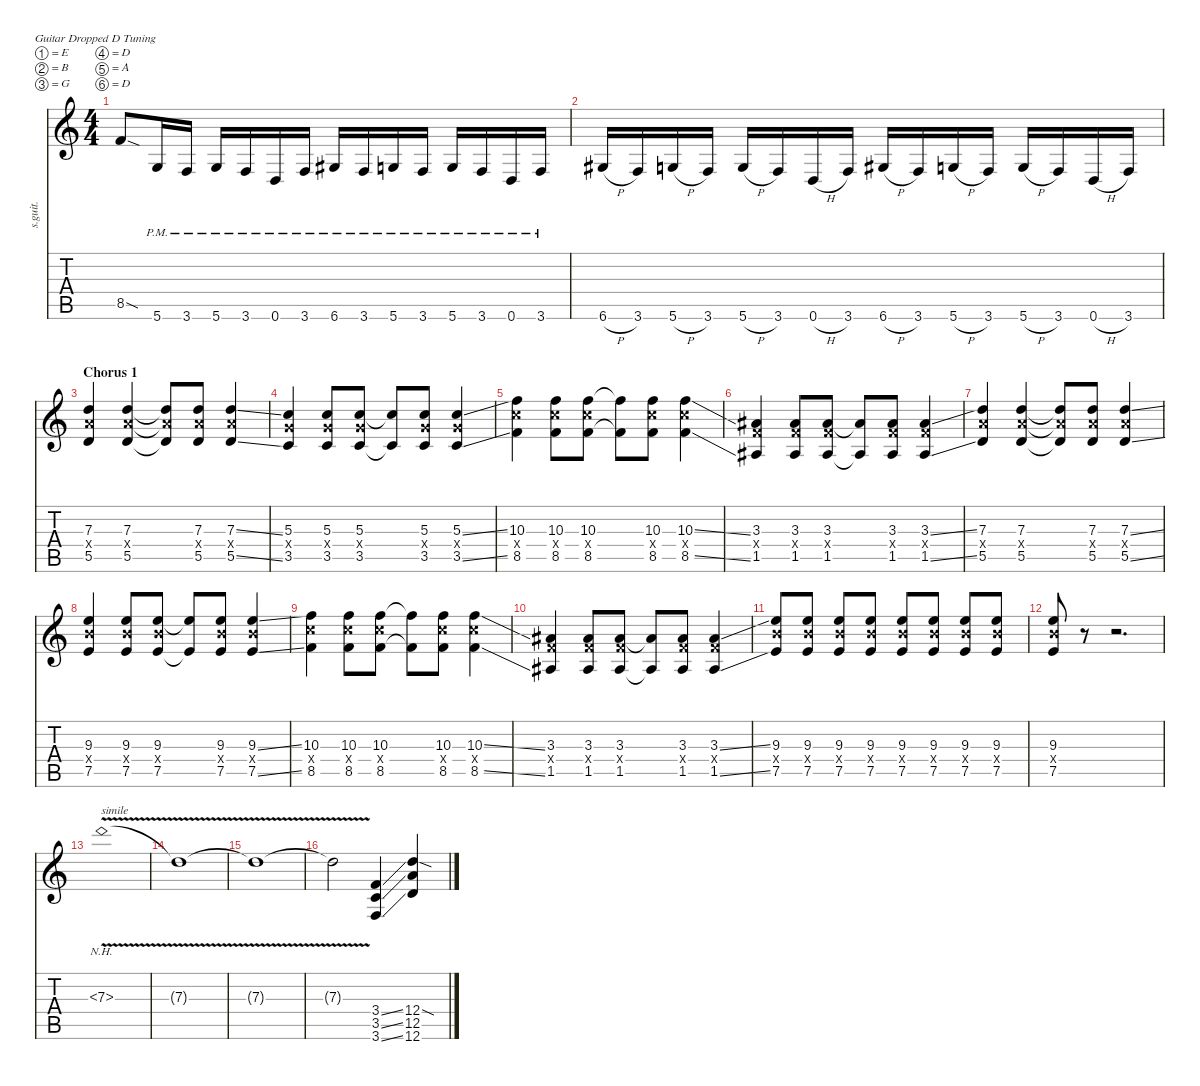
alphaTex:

\defaultSystemsLayout 4
\hideDynamics
\bracketExtendMode nobrackets
\track ("Lead - Synyster Gates" "s.guit.") {instrument distortionguitar}
\staff {score tabs}
\tuning (E4 B3 G3 D3 A2 D2)
\ts (4 4)
\tempo (130 hide)
\clef g2
\ks c
8.5{sod}.8{lyrics (0 "") lyrics (1 "") lyrics (2 "") lyrics (3 "") lyrics (4 "") dy f} 5.6{pm}.16{lyrics (0 "") lyrics (1 "") lyrics (2 "") lyrics (3 "") lyrics (4 "")} 3.6{pm}.16{lyrics (0 "") lyrics (1 "") lyrics (2 "") lyrics (3 "") lyrics (4 "")} 5.6{pm}.16{lyrics (0 "") lyrics (1 "") lyrics (2 "") lyrics (3 "") lyrics (4 "")} 3.6{pm}.16{lyrics (0 "") lyrics (1 "") lyrics (2 "") lyrics (3 "") lyrics (4 "")} 0.6{pm}.16{lyrics (0 "") lyrics (1 "") lyrics (2 "") lyrics (3 "") lyrics (4 "")} 3.6{pm}.16{lyrics (0 "") lyrics (1 "") lyrics (2 "") lyrics (3 "") lyrics (4 "")} 6.6{pm acc #}.16{lyrics (0 "") lyrics (1 "") lyrics (2 "") lyrics (3 "") lyrics (4 "")} 3.6{pm}.16{lyrics (0 "") lyrics (1 "") lyrics (2 "") lyrics (3 "") lyrics (4 "")} 5.6{pm}.16{lyrics (0 "") lyrics (1 "") lyrics (2 "") lyrics (3 "") lyrics (4 "")} 3.6{pm}.16{lyrics (0 "") lyrics (1 "") lyrics (2 "") lyrics (3 "") lyrics (4 "")} 5.6{pm}.16{lyrics (0 "") lyrics (1 "") lyrics (2 "") lyrics (3 "") lyrics (4 "")} 3.6{pm}.16{lyrics (0 "") lyrics (1 "") lyrics (2 "") lyrics (3 "") lyrics (4 "")} 0.6{pm}.16{lyrics (0 "") lyrics (1 "") lyrics (2 "") lyrics (3 "") lyrics (4 "")} 3.6{pm}.16{lyrics (0 "") lyrics (1 "") lyrics (2 "") lyrics (3 "") lyrics (4 "")} |
6.6{h acc #}.16{lyrics (0 "") lyrics (1 "") lyrics (2 "") lyrics (3 "") lyrics (4 "")} 3.6.16{lyrics (0 "") lyrics (1 "") lyrics (2 "") lyrics (3 "") lyrics (4 "")} 5.6{h}.16{lyrics (0 "") lyrics (1 "") lyrics (2 "") lyrics (3 "") lyrics (4 "")} 3.6.16{lyrics (0 "") lyrics (1 "") lyrics (2 "") lyrics (3 "") lyrics (4 "")} 5.6{h}.16{lyrics (0 "") lyrics (1 "") lyrics (2 "") lyrics (3 "") lyrics (4 "")} 3.6.16{lyrics (0 "") lyrics (1 "") lyrics (2 "") lyrics (3 "") lyrics (4 "")} 0.6{h}.16{lyrics (0 "") lyrics (1 "") lyrics (2 "") lyrics (3 "") lyrics (4 "")} 3.6.16{lyrics (0 "") lyrics (1 "") lyrics (2 "") lyrics (3 "") lyrics (4 "")} 6.6{h acc #}.16{lyrics (0 "") lyrics (1 "") lyrics (2 "") lyrics (3 "") lyrics (4 "")} 3.6.16{lyrics (0 "") lyrics (1 "") lyrics (2 "") lyrics (3 "") lyrics (4 "")} 5.6{h}.16{lyrics (0 "") lyrics (1 "") lyrics (2 "") lyrics (3 "") lyrics (4 "")} 3.6.16{lyrics (0 "") lyrics (1 "") lyrics (2 "") lyrics (3 "") lyrics (4 "")} 5.6{h}.16{lyrics (0 "") lyrics (1 "") lyrics (2 "") lyrics (3 "") lyrics (4 "")} 3.6.16{lyrics (0 "") lyrics (1 "") lyrics (2 "") lyrics (3 "") lyrics (4 "")} 0.6{h}.16{lyrics (0 "") lyrics (1 "") lyrics (2 "") lyrics (3 "") lyrics (4 "")} 3.6.16{lyrics (0 "") lyrics (1 "") lyrics (2 "") lyrics (3 "") lyrics (4 "")} |
\section ("" "Chorus 1")
(7.3 7.4{x} 5.5).4{lyrics (0 "") lyrics (1 "") lyrics (2 "") lyrics (3 "") lyrics (4 "")} (7.3 7.4{x} 5.5).4{lyrics (0 "") lyrics (1 "") lyrics (2 "") lyrics (3 "") lyrics (4 "")} (7.3{t} 5.5{t} 7.4{x t}).8{lyrics (0 "") lyrics (1 "") lyrics (2 "") lyrics (3 "") lyrics (4 "")} (7.3 7.4{x} 5.5).8{lyrics (0 "") lyrics (1 "") lyrics (2 "") lyrics (3 "") lyrics (4 "")} (7.3{ss} 7.4{x} 5.5{ss}).4{lyrics (0 "") lyrics (1 "") lyrics (2 "") lyrics (3 "") lyrics (4 "")} |
(5.3 5.4{x} 3.5).4{lyrics (0 "") lyrics (1 "") lyrics (2 "") lyrics (3 "") lyrics (4 "")} (5.3 5.4{x} 3.5).8{lyrics (0 "") lyrics (1 "") lyrics (2 "") lyrics (3 "") lyrics (4 "")} (5.3 5.4{x} 3.5).8{lyrics (0 "") lyrics (1 "") lyrics (2 "") lyrics (3 "") lyrics (4 "")} (5.3{t} 3.5{t}).8{lyrics (0 "") lyrics (1 "") lyrics (2 "") lyrics (3 "") lyrics (4 "")} (5.3 5.4{x} 3.5).8{lyrics (0 "") lyrics (1 "") lyrics (2 "") lyrics (3 "") lyrics (4 "")} (5.3{ss} 5.4{x} 3.5{ss}).4{lyrics (0 "") lyrics (1 "") lyrics (2 "") lyrics (3 "") lyrics (4 "")} |
(10.3 10.4{x} 8.5).4{lyrics (0 "") lyrics (1 "") lyrics (2 "") lyrics (3 "") lyrics (4 "")} (10.3 10.4{x} 8.5).8{lyrics (0 "") lyrics (1 "") lyrics (2 "") lyrics (3 "") lyrics (4 "")} (10.3 10.4{x} 8.5).8{lyrics (0 "") lyrics (1 "") lyrics (2 "") lyrics (3 "") lyrics (4 "")} (10.3{t} 8.5{t}).8{lyrics (0 "") lyrics (1 "") lyrics (2 "") lyrics (3 "") lyrics (4 "")} (10.3 10.4{x} 8.5).8{lyrics (0 "") lyrics (1 "") lyrics (2 "") lyrics (3 "") lyrics (4 "")} (10.3{ss} 10.4{x} 8.5{ss}).4{lyrics (0 "") lyrics (1 "") lyrics (2 "") lyrics (3 "") lyrics (4 "")} |
(3.3{acc #} 3.4{x} 1.5{acc #}).4{lyrics (0 "") lyrics (1 "") lyrics (2 "") lyrics (3 "") lyrics (4 "")} (3.3{acc #} 3.4{x} 1.5{acc #}).8{lyrics (0 "") lyrics (1 "") lyrics (2 "") lyrics (3 "") lyrics (4 "")} (3.3{acc #} 3.4{x} 1.5{acc #}).8{lyrics (0 "") lyrics (1 "") lyrics (2 "") lyrics (3 "") lyrics (4 "")} (3.3{t acc #} 1.5{t acc #}).8{lyrics (0 "") lyrics (1 "") lyrics (2 "") lyrics (3 "") lyrics (4 "")} (3.3{acc #} 3.4{x} 1.5{acc #}).8{lyrics (0 "") lyrics (1 "") lyrics (2 "") lyrics (3 "") lyrics (4 "")} (3.3{ss acc #} 3.4{x} 1.5{ss acc #}).4{lyrics (0 "") lyrics (1 "") lyrics (2 "") lyrics (3 "") lyrics (4 "")} |
(7.3 7.4{x} 5.5).4{lyrics (0 "") lyrics (1 "") lyrics (2 "") lyrics (3 "") lyrics (4 "")} (7.3 7.4{x} 5.5).4{lyrics (0 "") lyrics (1 "") lyrics (2 "") lyrics (3 "") lyrics (4 "")} (7.3{t} 5.5{t} 7.4{x t}).8{lyrics (0 "") lyrics (1 "") lyrics (2 "") lyrics (3 "") lyrics (4 "")} (7.3 7.4{x} 5.5).8{lyrics (0 "") lyrics (1 "") lyrics (2 "") lyrics (3 "") lyrics (4 "")} (7.3{ss} 7.4{x} 5.5{ss}).4{lyrics (0 "") lyrics (1 "") lyrics (2 "") lyrics (3 "") lyrics (4 "")} |
(9.3 9.4{x} 7.5).4{lyrics (0 "") lyrics (1 "") lyrics (2 "") lyrics (3 "") lyrics (4 "")} (9.3 9.4{x} 7.5).8{lyrics (0 "") lyrics (1 "") lyrics (2 "") lyrics (3 "") lyrics (4 "")} (9.3 9.4{x} 7.5).8{lyrics (0 "") lyrics (1 "") lyrics (2 "") lyrics (3 "") lyrics (4 "")} (9.3{t} 7.5{t}).8{lyrics (0 "") lyrics (1 "") lyrics (2 "") lyrics (3 "") lyrics (4 "")} (9.3 9.4{x} 7.5).8{lyrics (0 "") lyrics (1 "") lyrics (2 "") lyrics (3 "") lyrics (4 "")} (9.3{ss} 9.4{x} 7.5{ss}).4{lyrics (0 "") lyrics (1 "") lyrics (2 "") lyrics (3 "") lyrics (4 "")} |
(10.3 10.4{x} 8.5).4{lyrics (0 "") lyrics (1 "") lyrics (2 "") lyrics (3 "") lyrics (4 "")} (10.3 10.4{x} 8.5).8{lyrics (0 "") lyrics (1 "") lyrics (2 "") lyrics (3 "") lyrics (4 "")} (10.3 10.4{x} 8.5).8{lyrics (0 "") lyrics (1 "") lyrics (2 "") lyrics (3 "") lyrics (4 "")} (10.3{t} 8.5{t}).8{lyrics (0 "") lyrics (1 "") lyrics (2 "") lyrics (3 "") lyrics (4 "")} (10.3 10.4{x} 8.5).8{lyrics (0 "") lyrics (1 "") lyrics (2 "") lyrics (3 "") lyrics (4 "")} (10.3{ss} 10.4{x} 8.5{ss}).4{lyrics (0 "") lyrics (1 "") lyrics (2 "") lyrics (3 "") lyrics (4 "")} |
(3.3{acc #} 3.4{x} 1.5{acc #}).4{lyrics (0 "") lyrics (1 "") lyrics (2 "") lyrics (3 "") lyrics (4 "")} (3.3{acc #} 3.4{x} 1.5{acc #}).8{lyrics (0 "") lyrics (1 "") lyrics (2 "") lyrics (3 "") lyrics (4 "")} (3.3{acc #} 3.4{x} 1.5{acc #}).8{lyrics (0 "") lyrics (1 "") lyrics (2 "") lyrics (3 "") lyrics (4 "")} (3.3{t acc #} 1.5{t acc #}).8{lyrics (0 "") lyrics (1 "") lyrics (2 "") lyrics (3 "") lyrics (4 "")} (3.3{acc #} 3.4{x} 1.5{acc #}).8{lyrics (0 "") lyrics (1 "") lyrics (2 "") lyrics (3 "") lyrics (4 "")} (3.3{ss acc #} 3.4{x} 1.5{ss acc #}).4{lyrics (0 "") lyrics (1 "") lyrics (2 "") lyrics (3 "") lyrics (4 "")} |
(9.3 9.4{x} 7.5).8{lyrics (0 "") lyrics (1 "") lyrics (2 "") lyrics (3 "") lyrics (4 "")} (9.3 9.4{x} 7.5).8{lyrics (0 "") lyrics (1 "") lyrics (2 "") lyrics (3 "") lyrics (4 "")} (9.3 9.4{x} 7.5).8{lyrics (0 "") lyrics (1 "") lyrics (2 "") lyrics (3 "") lyrics (4 "")} (9.3 9.4{x} 7.5).8{lyrics (0 "") lyrics (1 "") lyrics (2 "") lyrics (3 "") lyrics (4 "")} (9.3 9.4{x} 7.5).8{lyrics (0 "") lyrics (1 "") lyrics (2 "") lyrics (3 "") lyrics (4 "")} (9.3 9.4{x} 7.5).8{lyrics (0 "") lyrics (1 "") lyrics (2 "") lyrics (3 "") lyrics (4 "")} (9.3 9.4{x} 7.5).8{lyrics (0 "") lyrics (1 "") lyrics (2 "") lyrics (3 "") lyrics (4 "")} (9.3 9.4{x} 7.5).8{lyrics (0 "") lyrics (1 "") lyrics (2 "") lyrics (3 "") lyrics (4 "")} |
(9.3 9.4{x} 7.5).8{lyrics (0 "") lyrics (1 "") lyrics (2 "") lyrics (3 "") lyrics (4 "")} r.8 r.2{d} |
7.3{nh v}.1{txt "simile" lyrics (0 "") lyrics (1 "") lyrics (2 "") lyrics (3 "") lyrics (4 "")} |
7.3{v t}.1{lyrics (0 "") lyrics (1 "") lyrics (2 "") lyrics (3 "") lyrics (4 "")} |
7.3{v t}.1{lyrics (0 "") lyrics (1 "") lyrics (2 "") lyrics (3 "") lyrics (4 "")} |
7.3{v t}.2{lyrics (0 "") lyrics (1 "") lyrics (2 "") lyrics (3 "") lyrics (4 "")} (3.4{ss} 3.5{ss} 3.6{ss}).4{lyrics (0 "") lyrics (1 "") lyrics (2 "") lyrics (3 "") lyrics (4 "")} (12.4{sod} 12.5{ss} 12.6{ss}).4{lyrics (0 "") lyrics (1 "") lyrics (2 "") lyrics (3 "") lyrics (4 "")}
